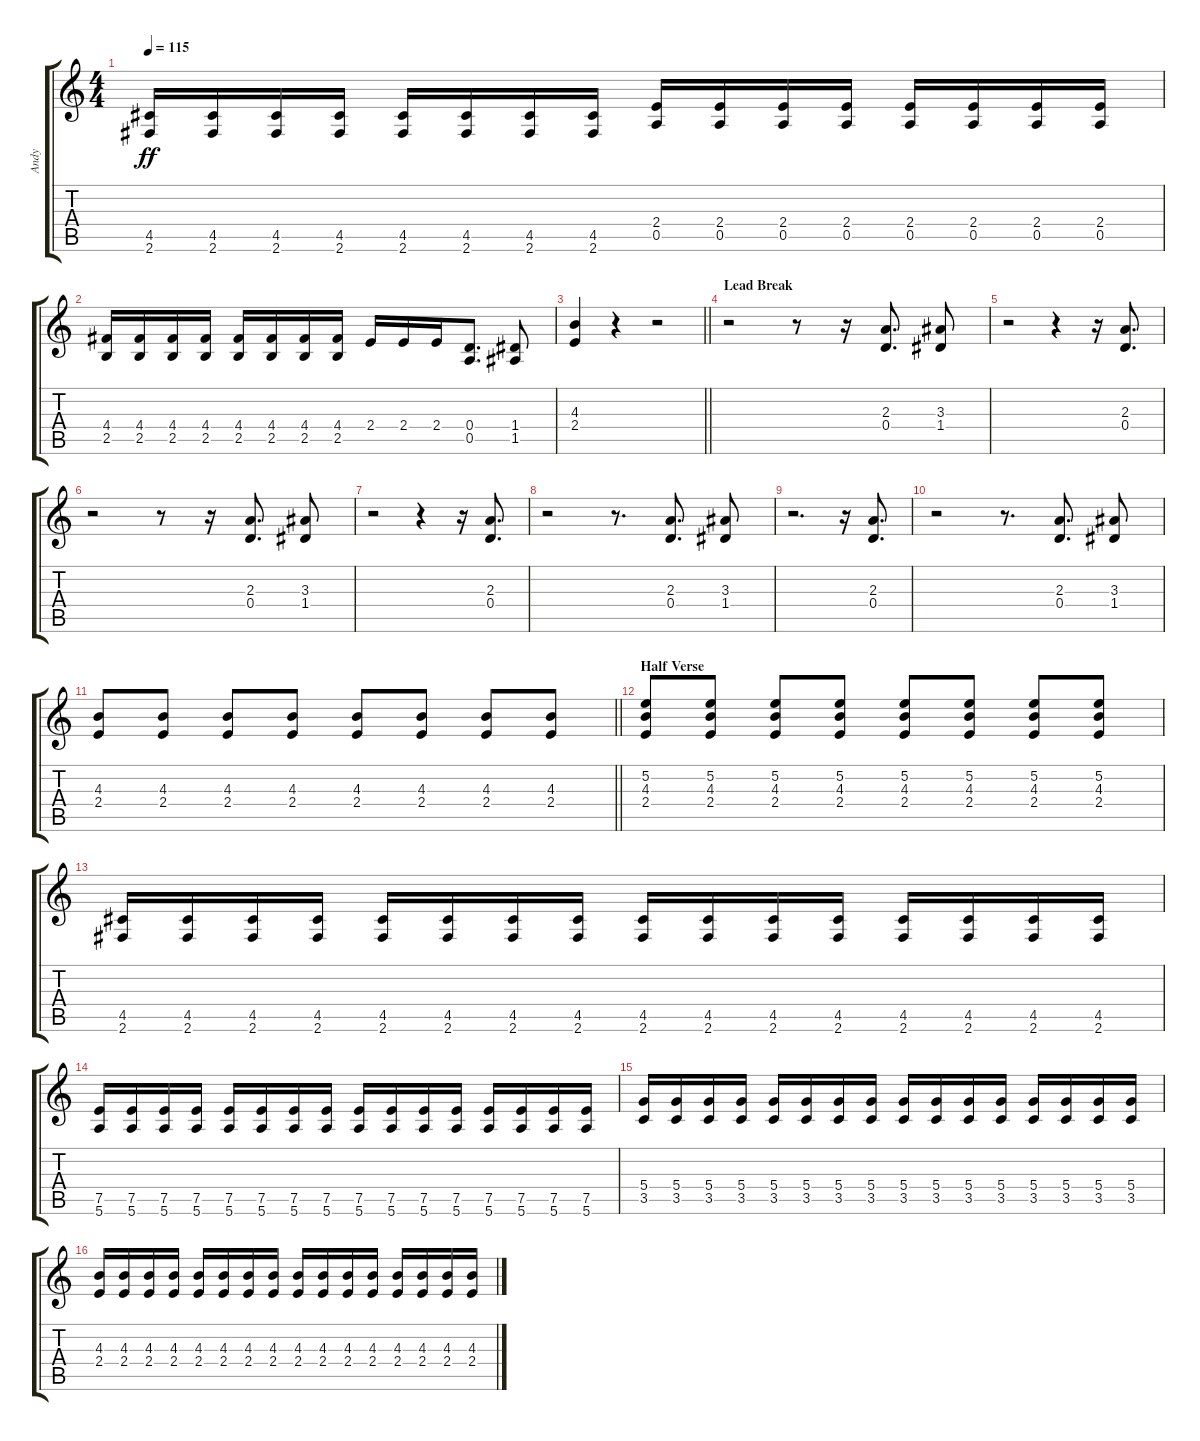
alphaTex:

\track ("Andy" "Andy") {instrument overdrivenguitar}
\staff {score tabs}
\tuning (E4 B3 G3 D3 A2 E2) {hide}
\ts (4 4)
\tempo 115
\clef g2
\ks c
(4.5 2.6).16{dy ff} (4.5 2.6).16 (4.5 2.6).16 (4.5 2.6).16 (4.5 2.6).16 (4.5 2.6).16 (4.5 2.6).16 (4.5 2.6).16 (2.4 0.5).16 (2.4 0.5).16 (2.4 0.5).16 (2.4 0.5).16 (2.4 0.5).16 (2.4 0.5).16 (2.4 0.5).16 (2.4 0.5).16 |
(4.4 2.5).16 (4.4 2.5).16 (4.4 2.5).16 (4.4 2.5).16 (4.4 2.5).16 (4.4 2.5).16 (4.4 2.5).16 (4.4 2.5).16 2.4.16 2.4.16 2.4.16 (0.4 0.5).8{d} (1.4 1.5).8 |
\barLineRight lightlight
(4.3 2.4).4 r.4 r.2 |
\section ("" "Lead Break")
r.2 r.8 r.16 (2.3 0.4).8{d} (3.3 1.4).8 |
r.2 r.4 r.16 (2.3 0.4).8{d} |
r.2 r.8 r.16 (2.3 0.4).8{d} (3.3 1.4).8 |
r.2 r.4 r.16 (2.3 0.4).8{d} |
r.2 r.8{d} (2.3 0.4).8{d} (3.3 1.4).8 |
r.2{d} r.16 (2.3 0.4).8{d} |
r.2 r.8{d} (2.3 0.4).8{d} (3.3 1.4).8 |
\barLineRight lightlight
(4.3 2.4).8 (4.3 2.4).8 (4.3 2.4).8 (4.3 2.4).8 (4.3 2.4).8 (4.3 2.4).8 (4.3 2.4).8 (4.3 2.4).8 |
\section ("" "Half Verse")
(5.2 4.3 2.4).8 (5.2 4.3 2.4).8 (5.2 4.3 2.4).8 (5.2 4.3 2.4).8 (5.2 4.3 2.4).8 (5.2 4.3 2.4).8 (5.2 4.3 2.4).8 (5.2 4.3 2.4).8 |
(4.5 2.6).16 (4.5 2.6).16 (4.5 2.6).16 (4.5 2.6).16 (4.5 2.6).16 (4.5 2.6).16 (4.5 2.6).16 (4.5 2.6).16 (4.5 2.6).16 (4.5 2.6).16 (4.5 2.6).16 (4.5 2.6).16 (4.5 2.6).16 (4.5 2.6).16 (4.5 2.6).16 (4.5 2.6).16 |
(7.5 5.6).16 (7.5 5.6).16 (7.5 5.6).16 (7.5 5.6).16 (7.5 5.6).16 (7.5 5.6).16 (7.5 5.6).16 (7.5 5.6).16 (7.5 5.6).16 (7.5 5.6).16 (7.5 5.6).16 (7.5 5.6).16 (7.5 5.6).16 (7.5 5.6).16 (7.5 5.6).16 (7.5 5.6).16 |
(5.4 3.5).16 (5.4 3.5).16 (5.4 3.5).16 (5.4 3.5).16 (5.4 3.5).16 (5.4 3.5).16 (5.4 3.5).16 (5.4 3.5).16 (5.4 3.5).16 (5.4 3.5).16 (5.4 3.5).16 (5.4 3.5).16 (5.4 3.5).16 (5.4 3.5).16 (5.4 3.5).16 (5.4 3.5).16 |
(4.3 2.4).16 (4.3 2.4).16 (4.3 2.4).16 (4.3 2.4).16 (4.3 2.4).16 (4.3 2.4).16 (4.3 2.4).16 (4.3 2.4).16 (4.3 2.4).16 (4.3 2.4).16 (4.3 2.4).16 (4.3 2.4).16 (4.3 2.4).16 (4.3 2.4).16 (4.3 2.4).16 (4.3 2.4).16
